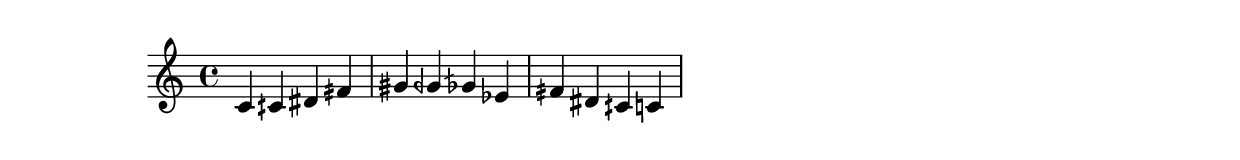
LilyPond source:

\version "2.12.0"
\header {
  lsrtags = "pitches,world-music"
  texidoc = "Makam is a type of melody from Turkey using 1/9th-tone
microtonal alterations.  Consult the initialization file
@code{makam.ly} (see the `Learning Manual @version{},
4.6.3 Other sources of information' for the location of this file)
for details of pitch names and alterations."
  doctitle = "Makam example"
}

% Initialize makam settings
\include "makam.ly"

\relative c' {
  \set Staff.keySignature = #`((6 . ,(- KOMA)) (3 . ,BAKIYE))
  c4 cc db fk
  gbm4 gfc gfb efk
  fk4 db cc c
}
